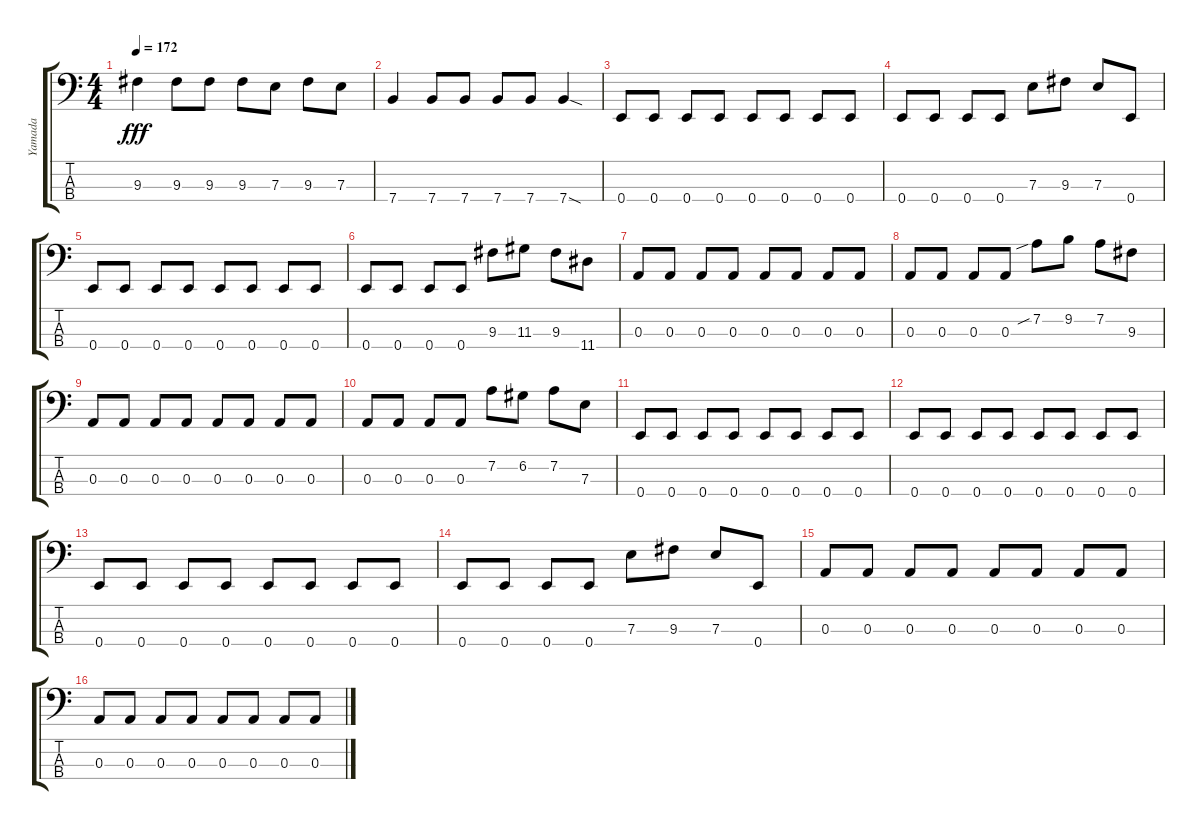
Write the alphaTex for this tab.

\track ("Yamada" "Yamada") {instrument electricbasspick}
\staff {score tabs}
\tuning (G2 D2 A1 E1) {hide}
\ts (4 4)
\tempo 172
\clef f4
\ks c
9.3.4{dy fff} 9.3.8 9.3.8 9.3.8 7.3.8 9.3.8 7.3.8 |
7.4.4 7.4.8 7.4.8 7.4.8 7.4.8 7.4{sod}.4 |
0.4.8 0.4.8 0.4.8 0.4.8 0.4.8 0.4.8 0.4.8 0.4.8 |
0.4.8 0.4.8 0.4.8 0.4.8 7.3.8 9.3.8 7.3.8 0.4.8 |
0.4.8 0.4.8 0.4.8 0.4.8 0.4.8 0.4.8 0.4.8 0.4.8 |
0.4.8 0.4.8 0.4.8 0.4.8 9.3.8 11.3.8 9.3.8 11.4.8 |
0.3.8 0.3.8 0.3.8 0.3.8 0.3.8 0.3.8 0.3.8 0.3.8 |
0.3.8 0.3.8 0.3.8 0.3.8 7.2{sib}.8 9.2.8 7.2.8 9.3.8 |
0.3.8 0.3.8 0.3.8 0.3.8 0.3.8 0.3.8 0.3.8 0.3.8 |
0.3.8 0.3.8 0.3.8 0.3.8 7.2.8 6.2.8 7.2.8 7.3.8 |
0.4.8 0.4.8 0.4.8 0.4.8 0.4.8 0.4.8 0.4.8 0.4.8 |
0.4.8 0.4.8 0.4.8 0.4.8 0.4.8 0.4.8 0.4.8 0.4.8 |
0.4.8 0.4.8 0.4.8 0.4.8 0.4.8 0.4.8 0.4.8 0.4.8 |
0.4.8 0.4.8 0.4.8 0.4.8 7.3.8 9.3.8 7.3.8 0.4.8 |
0.3.8 0.3.8 0.3.8 0.3.8 0.3.8 0.3.8 0.3.8 0.3.8 |
0.3.8 0.3.8 0.3.8 0.3.8 0.3.8 0.3.8 0.3.8 0.3.8
